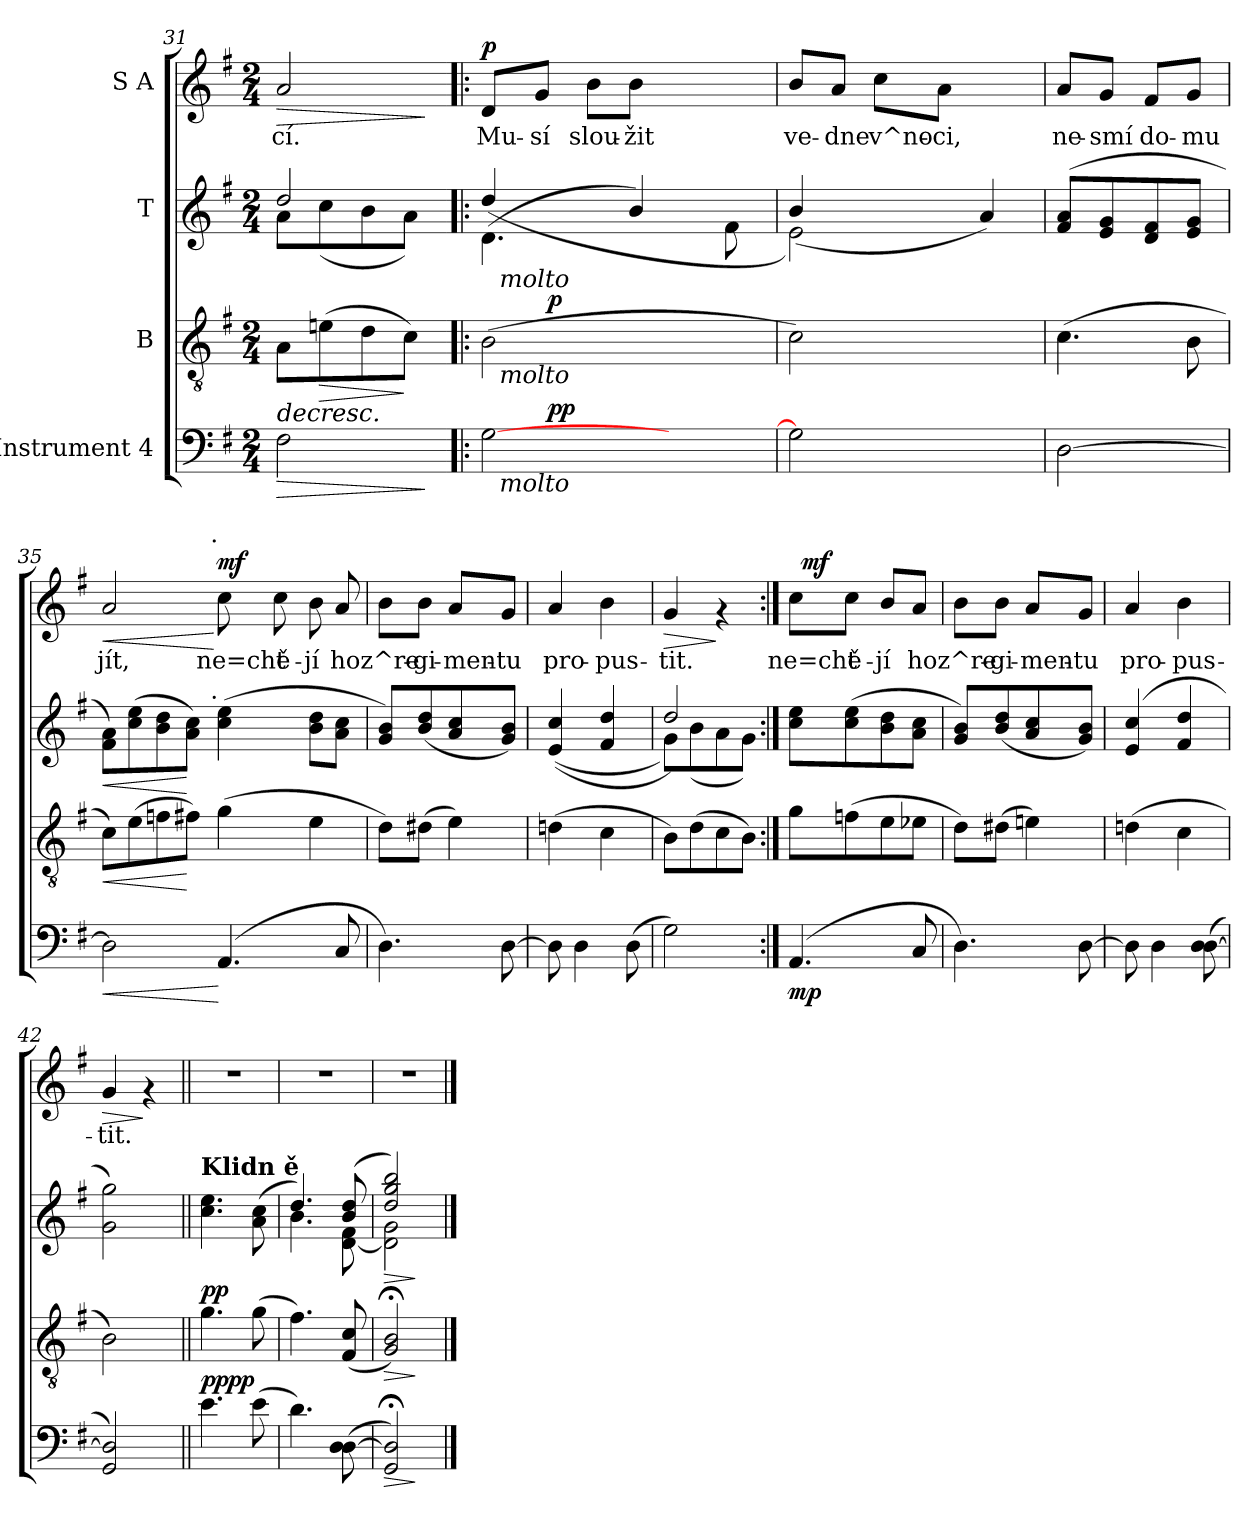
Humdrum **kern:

**kern	**dynam	**kern	**dynam	**kern	**dynam	**kern	**text	**dynam
*part4	*part4	*part3	*part3	*part2	*part2	*part1	*part1	*part1
*staff4	*staff4	*staff3	*staff3	*staff2	*staff2	*staff1	*staff1	*staff1
*I"Instrument 4	*	*I"B	*	*I"T	*	*I"S  A	*	*
*clefF4	*	*clefGv2	*	*clefG2	*	*clefG2	*	*
*k[f#]	*	*k[f#]	*	*k[f#]	*	*k[f#]	*	*
*G:	*	*G:	*	*G:	*	*G:	*	*
*M2/4	*	*M2/4	*	*M2/4	*	*M2/4	*	*
=31	=31	=31	=31	=31	=31	=31	=31	=31
!	!LO:HP:b	!	!LO:HP:b	!	!	!	!LO:LY:b:rj	!LO:HP:b
*	*	*	*	*^	*	*	*	*
2F#\	>	8A\L	>	2dd/	8a\L	.	2a/	-cí.	>
!	!	!	!LO:HP:b	!	!	!	!	!	!
.	.	(>8en\	>	.	(<8cc\	.	.	.	.
.	.	8d\	.	.	8b\	.	.	.	.
.	.	8c\J)	] ]	.	8a\J)	.	.	.	.
*	*	*	*	*v	*v	*	*	*	*
.	]	.	.	.	.	.	.	]
=32!|:	=32!|:	=32!|:	=32!|:	=32!|:	=32!|:	=32!|:	=32!|:	=32!|:
*	*	*	*	*^	*	*	*	*
!	!	!	!	!	!	!	!	!LO:LY:b:rj	!LO:DY:a
*^	*	*^	*	*	*	*	*	*	*
*	*^	*	*	*^	*	*	*	*	*	*	*
[>2G\	8ryy	32ryy	.	(>2B\	8ryy	32ryy	.	(<4.d\	(>4dd/	.	8d/L	Mu-	p
!	!	!	!	!	!	!LO:TX:a:i:t=molto	!	!	!	!	!	!	!
!	!	!	!	!	!	!LO:TX:b:i:t=molto	!	!	!	!	!	!	!
!	!	!LO:TX:b:i:t=molto	!	!	!	!	!	!	!	!	!	!	!
.	.	2ryy	.	.	.	2ryy	.	.	.	.	.	.	.
!	!	!	!	!	!	!	!	!	!	!	!	!LO:LY:b:rj	!
.	64ryy	.	.	.	64ryy	.	.	.	.	.	8g/J	-sí	.
!	!	!	!LO:DY:a	!	!	!	!	!	!	!	!	!	!
!	!	!	!LO:DY:n=1:b	!	!	!	!LO:DY:a	!	!	!	!	!	!
.	2ryy	.	p p	.	2ryy	.	p	.	.	.	.	.	.
!	!	!	!	!	!	!	!	!	!	!	!	!LO:LY:b:rj	!
.	.	.	.	.	.	.	.	.	2ryy	.	8b\L	slou-	.
!	!	!	!	!	!	!	!	!	!	!	!	!LO:LY:b:rj	!
.	.	.	.	.	.	.	.	4b/)	.	.	8b\J	-žit	.
4ryy	.	.	.	4ryy	.	.	.	.	.	.	4ryy	.	.
.	.	8..ryy	.	.	.	8..ryy	.	.	.	.	.	.	.
.	.	.	.	.	.	.	.	8f#\	.	.	.	.	.
.	16..ryy	.	.	.	16..ryy	.	.	.	.	.	.	.	.
=33	=33	=33	=33	=33	=33	=33	=33	=33	=33	=33	=33	=33	=33
!	!	!	!	!	!	!	!	!	!	!	!	!LO:LY:b:rj	!
*v	*v	*v	*	*	*	*	*	*	*	*	*	*	*
*	*	*v	*v	*v	*	*	*	*	*	*	*
2G\]	.	2c\)	.	2e\)	(>4b/	.	8b/L	ve-	.
!	!	!	!	!	!	!	!	!LO:LY:b:rj	!
.	.	.	.	.	.	.	8a/J	-dne	.
!	!	!	!	!	!	!	!	!LO:LY:b:rj	!
.	.	.	.	.	2ryy	.	8cc\L	v^no-	.
!	!	!	!	!	!	!	!	!LO:LY:b:rj	!
.	.	.	.	.	.	.	8a\J	-ci,	.
4ryy	.	4ryy	.	4a/)	.	.	4ryy	.	.
*	*	*	*	*v	*v	*	*	*	*
!!LO:LB:g=z
=34	=34	=34	=34	=34	=34	=34	=34	=34
!	!	!	!	!	!	!	!LO:LY:b:rj	!
[>2D\	.	(>4.c\	.	(>8a/ 8f#/L	.	8a/L	ne-	.
!	!	!	!	!	!	!	!LO:LY:b:rj	!
.	.	.	.	8g/ 8e/	.	8g/J	-smí	.
!	!	!	!	!	!	!	!LO:LY:b:rj	!
.	.	.	.	8f#/ 8d/	.	8f#/L	do-	.
!	!	!	!	!	!	!	!LO:LY:b:rj	!
.	.	8B\	.	8g/ 8e/J	.	8g/J	-mu	.
=35	=35	=35	=35	=35	=35	=35	=35	=35
!	!LO:HP:b	!	!LO:HP:b	!	!LO:HP:b	!	!LO:LY:b:rj	!LO:HP:b
*	*	*	*	*^	*	*^	*	*
2D\]	<	8c\L)	<	8a\ 8f#\L)	4ryy	<	2a/	4ryy	jít,	<
.	.	(>8e\	.	(>8ee\ 8cc\	.	.	.	.	.	.
.	.	8fn\	.	8dd\ 8b\	8...ryy	.	.	8...ryy	.	.
.	.	8f#X\J)	[	8cc\ 8a\J)	.	[	.	.	.	.
!	!	!	!	!	!	!	!	!LO:TX:a:t=.	!	!
!	!	!	!	!	!LO:TX:a:t=.	!	!	!	!	!
.	.	.	.	.	2ryy	.	.	2ryy	.	.
!	!	!	!	!	!	!	!	!	!LO:LY:b:rj	!LO:DY:n=1:a
(>4.AA/	[	(>4g\	.	(>4ee\> 4cc\>	.	.	8cc>\	.	ne=cht	[ mf
!	!	!	!	!	!	!	!	!	!LO:LY:b:rj	!
.	.	.	.	.	.	.	8cc\	.	ě-	.
!	!	!	!	!	!	!	!	!	!LO:LY:b:rj	!
.	.	4e\	.	8dd\ 8b\L	.	.	8b\	.	-jí	.
!	!	!	!	!	!	!	!	!	!LO:LY:b:rj	!
8C/	.	.	.	8cc\ 8a\J	.	.	8a/	.	ho	.
.	.	.	.	.	64ryy	.	.	64ryy	.	.
=36	=36	=36	=36	=36	=36	=36	=36	=36	=36	=36
!	!	!	!	!	!	!	!	!	!LO:LY:b:rj	!
*	*	*	*	*v	*v	*	*	*	*	*
*	*	*	*	*	*	*v	*v	*	*
4.D\)	.	8d\L)	.	8b/ 8g/L)	.	8b\L	z^re-	.
!	!	!	!	!	!	!	!LO:LY:b:rj	!
.	.	(>8d#X\J	.	(<8dd/ 8b/	.	8b\J	-gi-	.
!	!	!	!	!	!	!	!LO:LY:b:rj	!
.	.	4e\)	.	8cc/ 8a/	.	8a/L	-men-	.
!	!	!	!	!	!	!	!LO:LY:b:rj	!
[>8D\	.	.	.	8b/ 8g/J)	.	8g/J	-tu	.
=37	=37	=37	=37	=37	=37	=37	=37	=37
!	!	!	!	!	!	!	!LO:LY:b:rj	!
8D\]	.	(>4dn\	.	(>(<4cc/ 4e/	.	4a/	pro-	.
4D\	.	.	.	.	.	.	.	.
!	!	!	!	!	!	!	!LO:LY:b:rj	!
.	.	4c\	.	4dd/ 4f#/	.	4b\	-pus-	.
(>8D\	.	.	.	.	.	.	.	.
=38	=38	=38	=38	=38	=38	=38	=38	=38
*	*	*	*	*^	*	*	*	*
!	!	!	!	!	!	!	!	!LO:LY:b:rj	!LO:HP:b
2G\)	.	8B\L)	.	2dd/)	8g\L)	.	4g/	-tit.	>
.	.	(>8d\	.	.	(<8b\	.	.	.	.
.	.	8c\	.	.	8a\	.	4rf	.	]
.	.	8B\J)	.	.	8g\J)	.	.	.	.
!!LO:LB:g=z
=39:|!	=39:|!	=39:|!	=39:|!	=39:|!	=39:|!	=39:|!	=39:|!	=39:|!	=39:|!
!	!	!	!	!	!	!	!LO:TX:a:t=.	!	!
!	!	!	!	!LO:TX:a:t=.	!	!	!	!	!
!	!LO:DY:b	!	!LO:DY:a	!	!	!	!	!LO:LY:b:rj	!
!	!	!	!LO:DY:n=1:b	!	!	!	!	!	!
*	*	*	*	*v	*v	*	*^	*	*
(>4.AA/	mp	8g\L	mp mp	8ee\ 8cc\L	.	8cc\L	64ryy	ne=cht	.
!	!	!	!	!	!	!	!	!	!LO:DY:a
.	.	.	.	.	.	.	4ryy	.	mf
!	!	!	!	!	!	!	!	!LO:LY:b:rj	!
.	.	(>8fn\	.	(>8ee\ 8cc\	.	8cc\J	.	ě-	.
!	!	!	!	!	!	!	!	!LO:LY:b:rj	!
.	.	8e\	.	8dd\ 8b\	.	8b/L	.	-jí	.
.	.	.	.	.	.	.	8...ryy	.	.
!	!	!	!	!	!	!	!	!LO:LY:b:rj	!
8C/	.	8e-X\J	.	8cc\ 8a\J	.	8a/J	.	ho	.
=40	=40	=40	=40	=40	=40	=40	=40	=40	=40
!	!	!	!	!	!	!	!	!LO:LY:b:rj	!
*	*	*	*	*	*	*v	*v	*	*
4.D\)	.	8d\L)	.	8b/ 8g/L)	.	8b\L	z^re-	.
!	!	!	!	!	!	!	!LO:LY:b:rj	!
.	.	(>8d#X\J	.	(<8dd/ 8b/	.	8b\J	-gi-	.
!	!	!	!	!	!	!	!LO:LY:b:rj	!
.	.	4en\)	.	8cc/ 8a/	.	8a/L	-men-	.
!	!	!	!	!	!	!	!LO:LY:b:rj	!
[>8D\	.	.	.	8b/ 8g/J)	.	8g/J	-tu	.
=41	=41	=41	=41	=41	=41	=41	=41	=41
!	!	!	!	!	!	!	!LO:LY:b:rj	!
8D\]	.	(>4dn\	.	(>4cc/ 4e/	.	4a/	pro-	.
4D\	.	.	.	.	.	.	.	.
!	!	!	!	!	!	!	!LO:LY:b:rj	!
.	.	4c\	.	4dd/ 4f#/	.	4b\	-pus-	.
(<8D\ [>8D\	.	.	.	.	.	.	.	.
=42	=42	=42	=42	=42	=42	=42	=42	=42
!	!	!	!	!	!	!	!LO:LY:b:rj	!LO:HP:b
2D/] 2GG/)	.	2B\)	.	2gg\ 2g\)	.	4g/	-tit.	>
.	.	.	.	.	.	4rf	.	]
=43||	=43||	=43||	=43||	=43||	=43||	=43||	=43||	=43||
!	!	!	!	!LO:TX:a:B:t=Klidn ě	!	!	!	!
!	!LO:DY:a	!	!	!	!	!	!	!
!	!LO:DY:n=1:b	!	!LO:DY:a	!	!	!	!	!
4.e\	pp pp	4.g\	pp	4.ee\ 4.cc\	.	2r	.	.
(>8e\	.	(>8g\	.	(>8cc\ 8a\	.	.	.	.
=44	=44	=44	=44	=44	=44	=44	=44	=44
*	*	*	*	*^	*	*	*	*
4.d\)	.	4.f#\)	.	4.dd/)	4.b\	.	2r	.	.
(<8D\ [>8D\	.	(<8c/ 8F#/	.	(>8dd/ 8b/	8f#\ [<8d\	.	.	.	.
=45	=45	=45	=45	=45	=45	=45	=45	=45	=45
!	!LO:HP:b	!	!LO:HP:b	!	!	!LO:HP:b	!	!	!
2D/];< 2GG/;<)	>	2B/;< 2G/;<)	>	2bb/ 2gg/ 2dd/)	2g\ 2d\]	>	2r	.	.
*	*	*	*	*v	*v	*	*	*	*
.	]	.	]	.	]	.	.	.
==	==	==	==	==	==	==	==	==
*-	*-	*-	*-	*-	*-	*-	*-	*-
